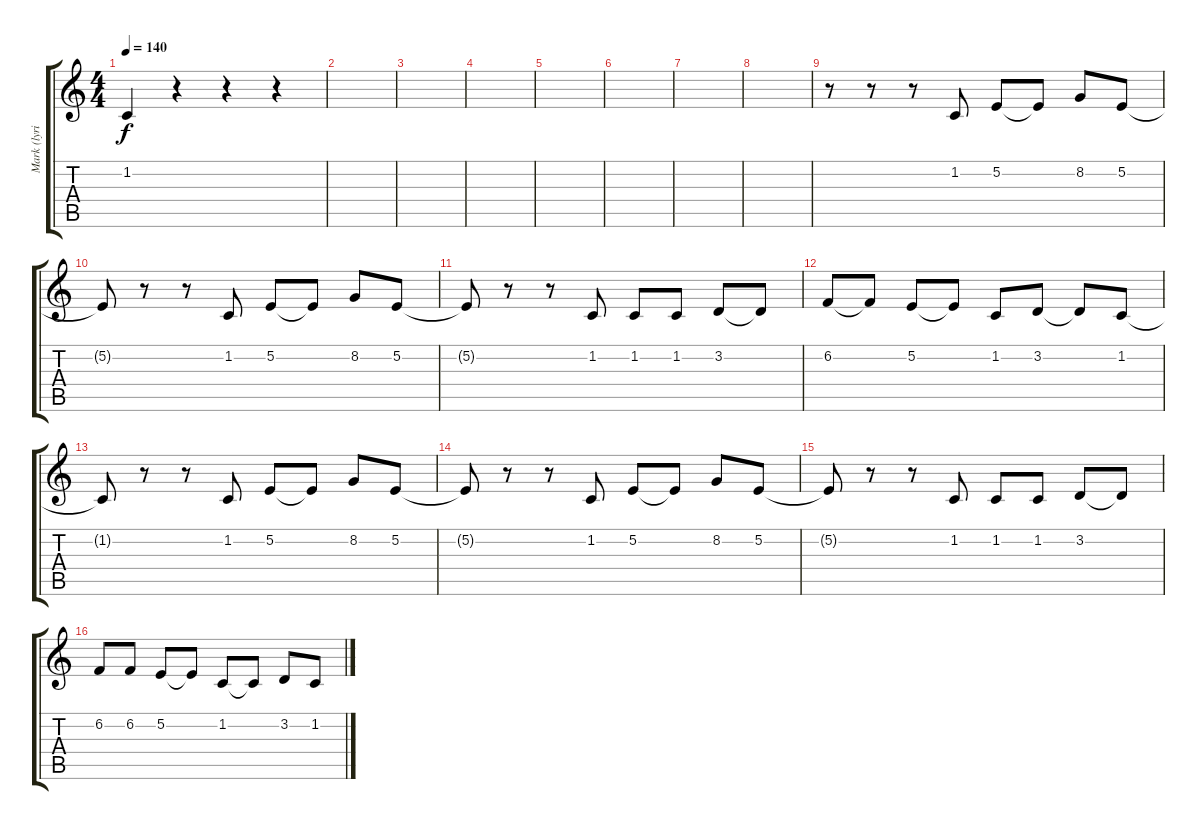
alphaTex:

\track ("Mark (lyrics)" "Mark (lyri") {instrument oboe}
\staff {score tabs}
\tuning (E4 B3 G3 D3 A2 E2) {hide}
\ts (4 4)
\tempo 140
\clef g2
\ks c
1.2{t}.4{dy f} r.4 r.4 r.4 |
|
|
|
|
|
|
|
r.8 r.8 r.8 1.2.8 5.2.8 5.2{t}.8 8.2.8 5.2.8 |
5.2{t}.8 r.8 r.8 1.2.8 5.2.8 5.2{t}.8 8.2.8 5.2.8 |
5.2{t}.8 r.8 r.8 1.2.8 1.2.8 1.2.8 3.2.8 3.2{t}.8 |
6.2.8 6.2{t}.8 5.2.8 5.2{t}.8 1.2.8 3.2.8 3.2{t}.8 1.2.8 |
1.2{t}.8 r.8 r.8 1.2.8 5.2.8 5.2{t}.8 8.2.8 5.2.8 |
5.2{t}.8 r.8 r.8 1.2.8 5.2.8 5.2{t}.8 8.2.8 5.2.8 |
5.2{t}.8 r.8 r.8 1.2.8 1.2.8 1.2.8 3.2.8 3.2{t}.8 |
6.2.8 6.2.8 5.2.8 5.2{t}.8 1.2.8 1.2{t}.8 3.2.8 1.2.8
